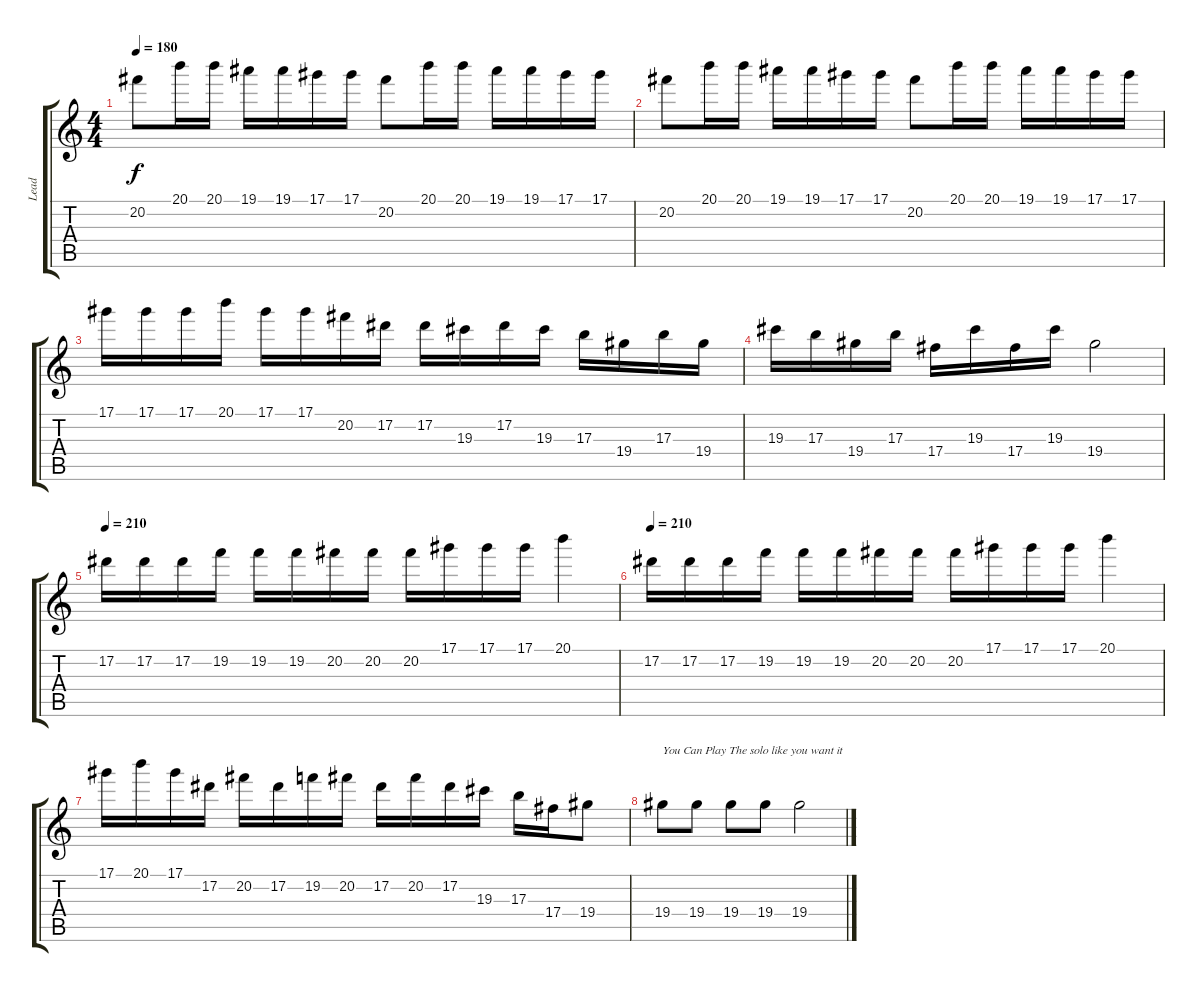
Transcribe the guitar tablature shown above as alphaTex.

\track ("Lead" "Lead") {instrument overdrivenguitar}
\staff {score tabs}
\tuning (Eb4 Bb3 Gb3 Db3 Ab2 Eb2) {hide}
\ts (4 4)
\tempo 180
\clef g2
\ks c
20.2.8{dy f} 20.1.16 20.1.16 19.1.16 19.1.16 17.1.16 17.1.16 20.2.8 20.1.16 20.1.16 19.1.16 19.1.16 17.1.16 17.1.16 |
20.2.8 20.1.16 20.1.16 19.1.16 19.1.16 17.1.16 17.1.16 20.2.8 20.1.16 20.1.16 19.1.16 19.1.16 17.1.16 17.1.16 |
17.1.16 17.1.16 17.1.16 20.1.16 17.1.16 17.1.16 20.2.16 17.2.16 17.2.16 19.3.16 17.2.16 19.3.16 17.3.16 19.4.16 17.3.16 19.4.16 |
19.3.16 17.3.16 19.4.16 17.3.16 17.4.16 19.3.16 17.4.16 19.3.16 19.4.2 |
\tempo 210
17.2.16 17.2.16 17.2.16 19.2.16 19.2.16 19.2.16 20.2.16 20.2.16 20.2.16 17.1.16 17.1.16 17.1.16 20.1.4 |
\tempo 210
17.2.16 17.2.16 17.2.16 19.2.16 19.2.16 19.2.16 20.2.16 20.2.16 20.2.16 17.1.16 17.1.16 17.1.16 20.1.4 |
17.1.16 20.1.16 17.1.16 17.2.16 20.2.16 17.2.16 19.2.16 20.2.16 17.2.16 20.2.16 17.2.16 19.3.16 17.3.16 17.4.16 19.4.8 |
19.4.8{txt "You Can Play The solo like you want it"} 19.4.8 19.4.8 19.4.8 19.4.2
